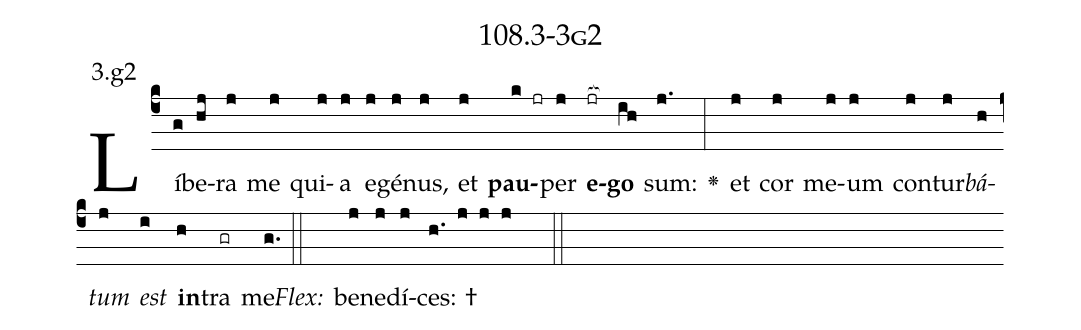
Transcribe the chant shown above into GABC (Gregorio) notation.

name: 108.3-3g2;
annotation: 3.g2;
%%
(c4)Lí(g)be(hj)ra(j) me(j) qui(j)a(j) e(j)gé(j)nus,(j) et(j) <b>pau</b>(k jr)per(j) <b>e</b>(jr[ocb:1{])<b>go</b>(ih[ocb:0}]) sum:(j.) <v>\greheightstar</v>(:) et(j) cor(j) me(j)um(j) con(j)tur(j)<i>bá</i>(h)<i>tum</i>(j) <i>est</i>(i) <b>in</b>(h)tra(gr) me.(g.) (::)
<i>Flex:</i>()  be(j)ne(j)dí(j)ces: †(h. j j j  ::)

%E(j) u(h) o(j) u(i) a(h) e.(g.) (::)
